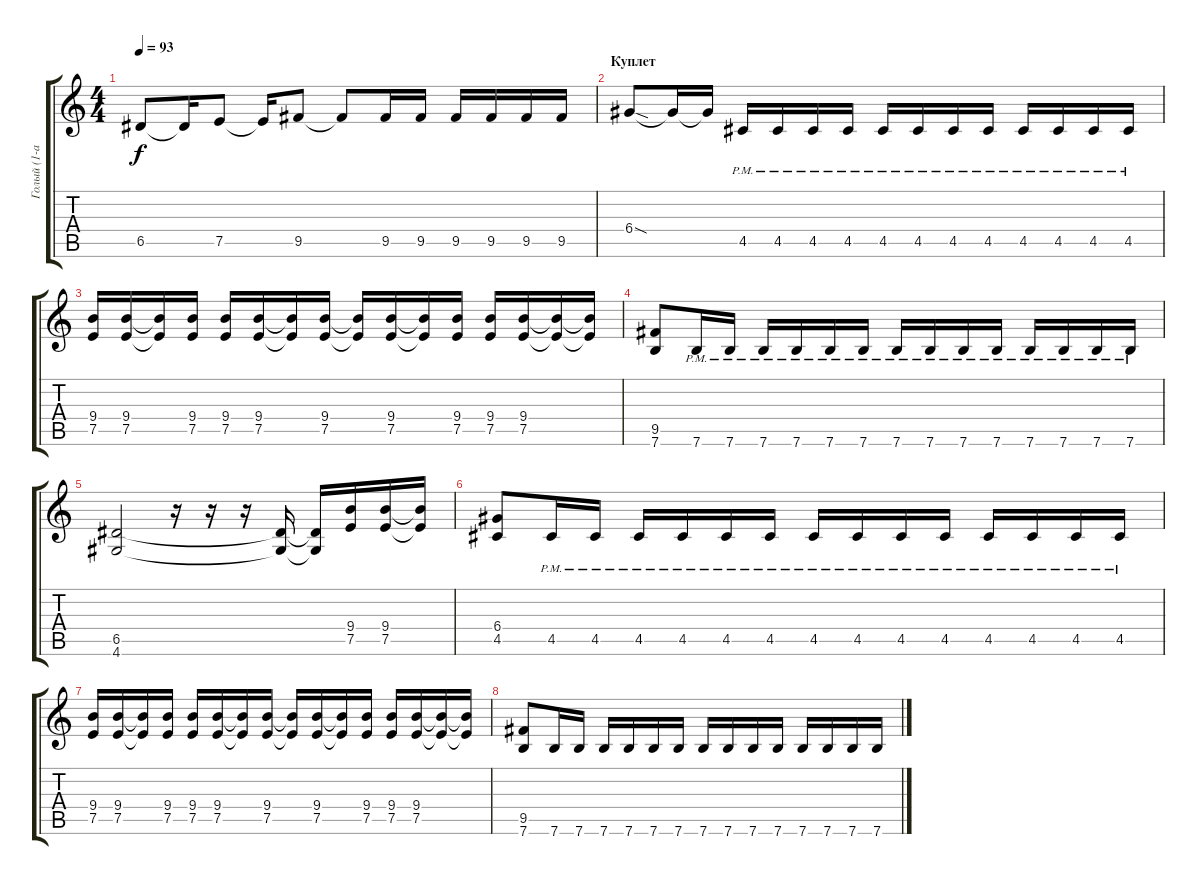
\track ("Голый (1-ая гитара)" "Голый (1-а") {instrument distortionguitar}
\staff {score tabs}
\tuning (E4 B3 G3 D3 A2 E2) {hide}
\ts (4 4)
\tempo 93
\clef g2
\ks c
6.5.8{dy f} 6.5{t}.16 7.5.8 7.5{t}.16 9.5.8 9.5{t}.8 9.5.16 9.5.16 9.5.16 9.5.16 9.5.16 9.5.16 |
\section ("" "Куплет")
6.4{sod}.8 6.4{t}.16 6.4{t}.16 4.5{pm}.16 4.5{pm}.16 4.5{pm}.16 4.5{pm}.16 4.5{pm}.16 4.5{pm}.16 4.5{pm}.16 4.5{pm}.16 4.5{pm}.16 4.5{pm}.16 4.5{pm}.16 4.5{pm}.16 |
(9.4 7.5).16 (9.4 7.5).16 (9.4{t} 7.5{t}).16 (9.4 7.5).16 (9.4 7.5).16 (9.4 7.5).16 (9.4{t} 7.5{t}).16 (9.4 7.5).16 (9.4{t} 7.5{t}).16 (9.4 7.5).16 (9.4{t} 7.5{t}).16 (9.4 7.5).16 (9.4 7.5).16 (9.4 7.5).16 (9.4{t} 7.5{t}).16 (9.4{t} 7.5{t}).16 |
(9.5 7.6).8 7.6{pm}.16 7.6{pm}.16 7.6{pm}.16 7.6{pm}.16 7.6{pm}.16 7.6{pm}.16 7.6{pm}.16 7.6{pm}.16 7.6{pm}.16 7.6{pm}.16 7.6{pm}.16 7.6{pm}.16 7.6{pm}.16 7.6{pm}.16 |
(6.5 4.6).2 r.16 r.16 r.16 (6.5{t} 4.6{t}).16 (6.5{t} 4.6{t}).16 (9.4 7.5).16 (9.4 7.5).16 (9.4{t} 7.5{t}).16 |
(6.4 4.5).8 4.5{pm}.16 4.5{pm}.16 4.5{pm}.16 4.5{pm}.16 4.5{pm}.16 4.5{pm}.16 4.5{pm}.16 4.5{pm}.16 4.5{pm}.16 4.5{pm}.16 4.5{pm}.16 4.5{pm}.16 4.5{pm}.16 4.5{pm}.16 |
(9.4 7.5).16 (9.4 7.5).16 (9.4{t} 7.5{t}).16 (9.4 7.5).16 (9.4 7.5).16 (9.4 7.5).16 (9.4{t} 7.5{t}).16 (9.4 7.5).16 (9.4{t} 7.5{t}).16 (9.4 7.5).16 (9.4{t} 7.5{t}).16 (9.4 7.5).16 (9.4 7.5).16 (9.4 7.5).16 (9.4{t} 7.5{t}).16 (9.4{t} 7.5{t}).16 |
(9.5 7.6).8 7.6.16 7.6.16 7.6.16 7.6.16 7.6.16 7.6.16 7.6.16 7.6.16 7.6.16 7.6.16 7.6.16 7.6.16 7.6.16 7.6.16
